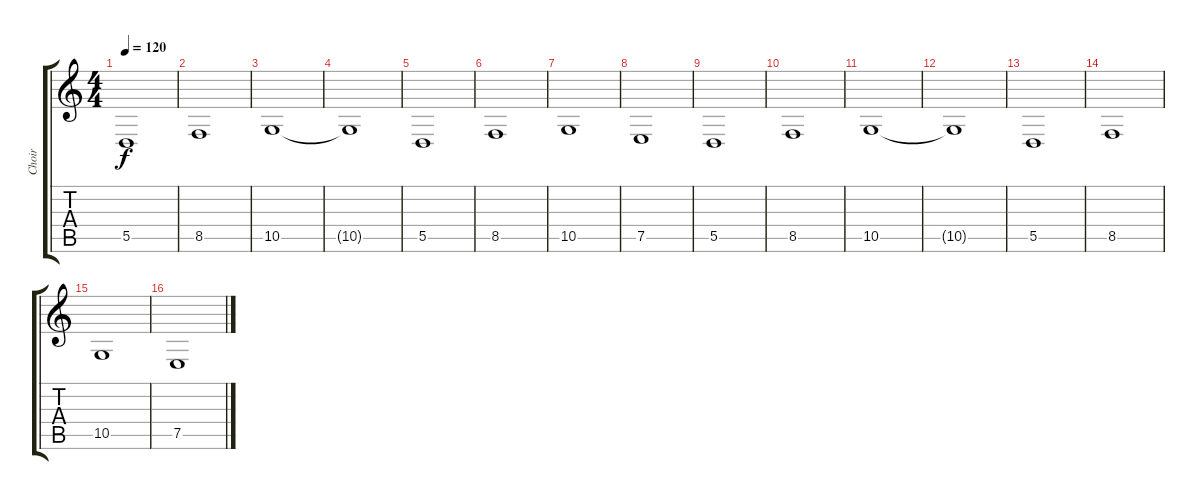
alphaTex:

\track ("Choir" "Choir") {instrument choiraahs}
\staff {score tabs}
\tuning (E4 B3 G3 D3 A2 E2) {hide}
\ts (4 4)
\tempo 120
\clef g2
\ks c
5.5.1{dy f volume 16} |
8.5.1 |
10.5.1 |
10.5{t}.1 |
5.5.1{volume 16} |
8.5.1 |
10.5.1 |
7.5.1 |
5.5.1{volume 16} |
8.5.1 |
10.5.1 |
10.5{t}.1 |
5.5.1{volume 16} |
8.5.1 |
10.5.1 |
7.5.1
